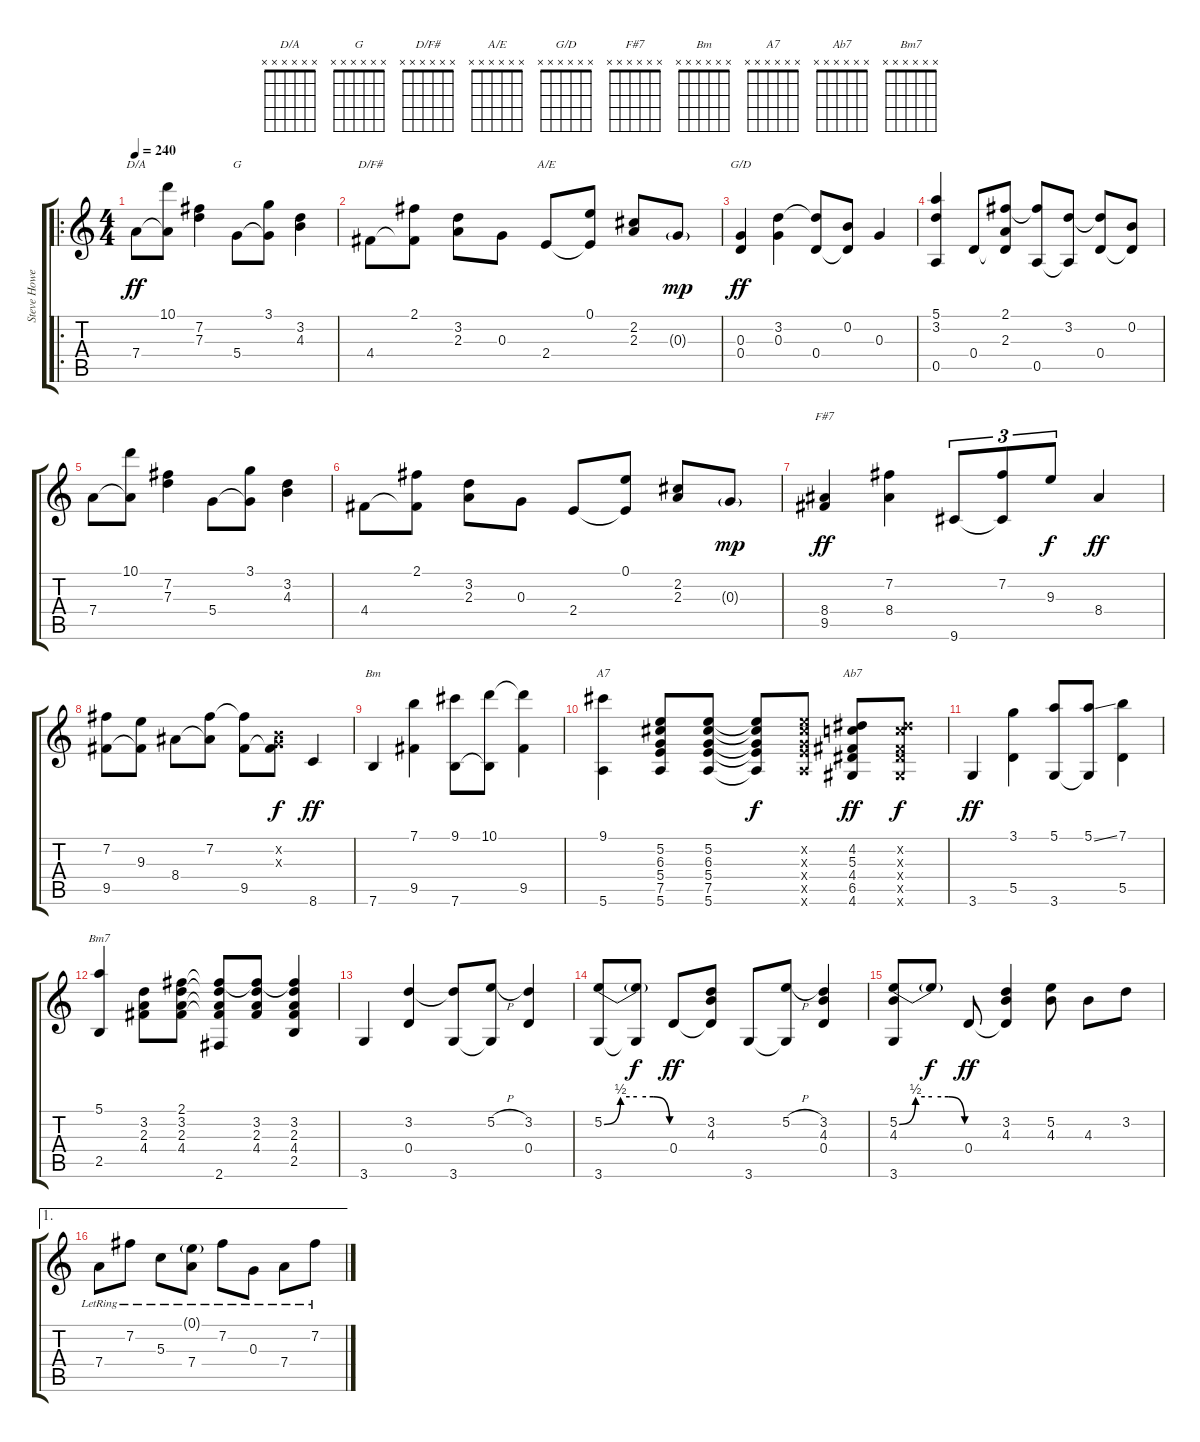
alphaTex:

\track ("Steve Howe" "Steve Howe") {instrument acousticguitarsteel}
\staff {score tabs}
\tuning (E4 B3 G3 D3 A2 E2) {hide}
\chord ("D/A" x x x x x x)
\chord ("G" x x x x x x)
\chord ("D/F#" x x x x x x)
\chord ("A/E" x x x x x x)
\chord ("G/D" x x x x x x)
\chord ("F#7" x x x x x x)
\chord ("Bm" x x x x x x)
\chord ("A7" x x x x x x)
\chord ("Ab7" x x x x x x)
\chord ("Bm7" x x x x x x)
\ro
\ts (4 4)
\tempo 240
\clef g2
\ks c
7.4.8{ch "D/A" dy ff instrument acousticguitarsteel} (10.1 7.4{t}).8 (7.2 7.3).4 5.4.8{ch "G"} (3.1 5.4{t}).8 (3.2 4.3).4 |
4.4.8{ch "D/F#"} (2.1 4.4{t}).8 (3.2 2.3).8 0.3.8 2.4.8{ch "A/E"} (0.1 2.4{t}).8 (2.2 2.3).8 0.3{g}.8{dy mp} |
(0.3 0.4).4{ch "G/D" dy ff} (3.2 0.3).4 (3.2{t} 0.4).8 (0.2 0.4{t}).8 0.3.4 |
(5.1 3.2 0.5).4 0.4.8 (2.1 2.3 0.4{t}).8 (2.1{t} 0.5).8 (3.2 0.5{t}).8 (3.2{t} 0.4).8 (0.2 0.4{t}).8 |
7.4.8 (10.1 7.4{t}).8 (7.2 7.3).4 5.4.8 (3.1 5.4{t}).8 (3.2 4.3).4 |
4.4.8 (2.1 4.4{t}).8 (3.2 2.3).8 0.3.8 2.4.8 (0.1 2.4{t}).8 (2.2 2.3).8 0.3{g}.8{dy mp} |
(8.4 9.5).4{ch "F#7" dy ff} (7.2 8.4).4 9.6.8{tu (3 2)} (7.2 9.6{t}).8{tu (3 2)} 9.3.8{tu (3 2) dy f} 8.4.4{dy ff} |
(7.2 9.5).8 (9.3 9.5{t}).8 8.4.8 (7.2 8.4{t}).8 (7.2{t} 9.5).8 (0.2{x} 0.3{x} 9.5{t}).8{dy f} 8.6.4{dy ff} |
7.6.4{ch "Bm"} (7.1 9.5).4 (9.1 7.6).8 (10.1 7.6{t}).8 (10.1{t} 9.5).4 |
(9.1 5.6).4{ch "A7"} (5.2 6.3 5.4 7.5 5.6).8 (5.2 6.3 5.4 7.5 5.6).8 (5.2{t} 6.3{t} 5.4{t} 7.5{t} 5.6{t}).8{dy f} (5.2{x} 6.3{x} 5.4{x} 7.5{x} 5.6{x}).8 (4.2 5.3 4.4 6.5 4.6).8{ch "Ab7" dy ff} (4.2{x} 5.3{x} 4.4{x} 6.5{x} 4.6{x}).8{dy f} |
3.6.4{dy ff} (3.1 5.5).4 (5.1 3.6).8 (5.1{ss} 3.6{t}).8 (7.1 5.5).4 |
(5.1 2.5).4{ch "Bm7"} (3.2 2.3 4.4).8 (2.1 3.2 2.3 4.4).8 (2.1{t} 3.2{t} 2.3{t} 4.4{t} 2.6).8 (2.1{t} 3.2 2.3 4.4).8 (2.1{t} 3.2 2.3 4.4 2.5).4 |
3.6.4 (3.2 0.4).4 (3.2{t} 3.6).8 (5.2{h} 3.6{t}).8 (3.2 0.4).4 |
(5.2{be (custom 0 0 15 2 30 2 45 2 60 0)} 3.6).8 (5.2{t} 3.6{t}).8{dy f} 0.4.8{dy ff} (3.2 4.3 0.4{t}).8 3.6.8 (5.2{h} 3.6{t}).8 (3.2 4.3 0.4).4 |
(5.2{be (custom 0 0 15 2 30 2 45 2 60 0)} 4.3 3.6).8 5.2{t}.8{dy f} 0.4.8{dy ff} (3.2 4.3 0.4{t}).4 (5.2 4.3).8 4.3.8 3.2.8 |
\ae 1
7.4{lr}.8 7.2{lr}.8 5.3{lr}.8 (0.1{g} 7.4{lr}).8 7.2{lr}.8 0.3{lr}.8 7.4{lr}.8 7.2{lr}.8
